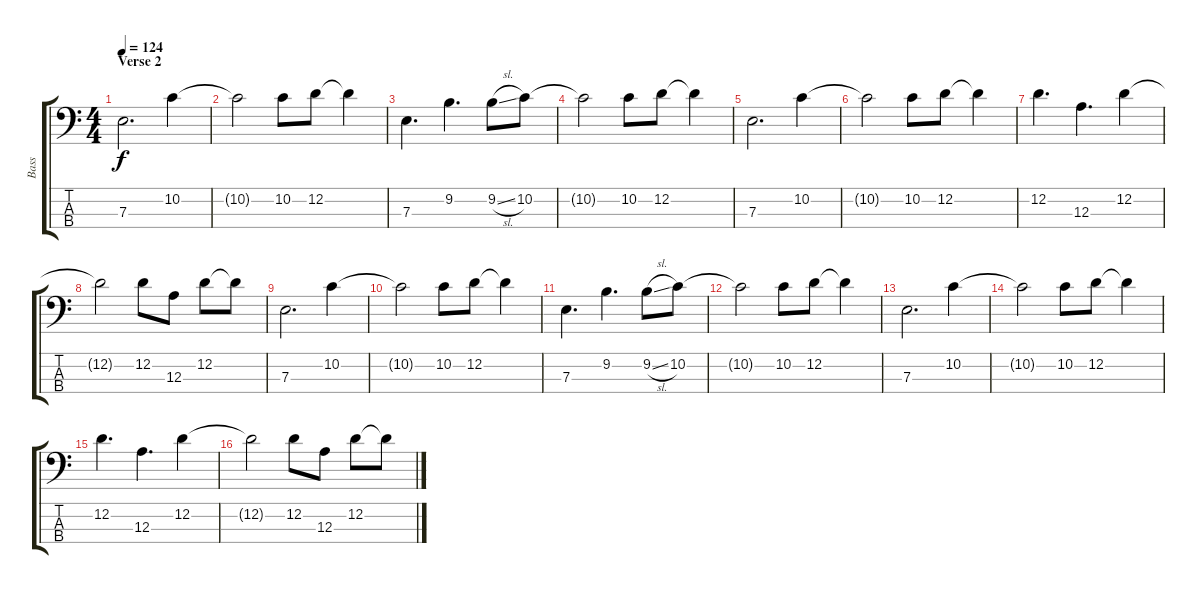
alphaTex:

\track ("Bass" "Bass") {instrument electricbassfinger}
\staff {score tabs}
\tuning (G2 D2 A1 E1) {hide}
\ts (4 4)
\section ("" "Verse 2")
\tempo 124
\clef f4
\ks c
7.3.2{d dy f} 10.2.4 |
10.2{t}.2 10.2.8 12.2.8 12.2{t}.4 |
7.3.4{d} 9.2.4{d} 9.2{sl}.8 10.2.8 |
10.2{t}.2 10.2.8 12.2.8 12.2{t}.4 |
7.3.2{d} 10.2.4 |
10.2{t}.2 10.2.8 12.2.8 12.2{t}.4 |
12.2.4{d} 12.3.4{d} 12.2.4 |
12.2{t}.2 12.2.8 12.3.8 12.2.8 12.2{t}.8 |
7.3.2{d} 10.2.4 |
10.2{t}.2 10.2.8 12.2.8 12.2{t}.4 |
7.3.4{d} 9.2.4{d} 9.2{sl}.8 10.2.8 |
10.2{t}.2 10.2.8 12.2.8 12.2{t}.4 |
7.3.2{d} 10.2.4 |
10.2{t}.2 10.2.8 12.2.8 12.2{t}.4 |
12.2.4{d} 12.3.4{d} 12.2.4 |
12.2{t}.2 12.2.8 12.3.8 12.2.8 12.2{t}.8
